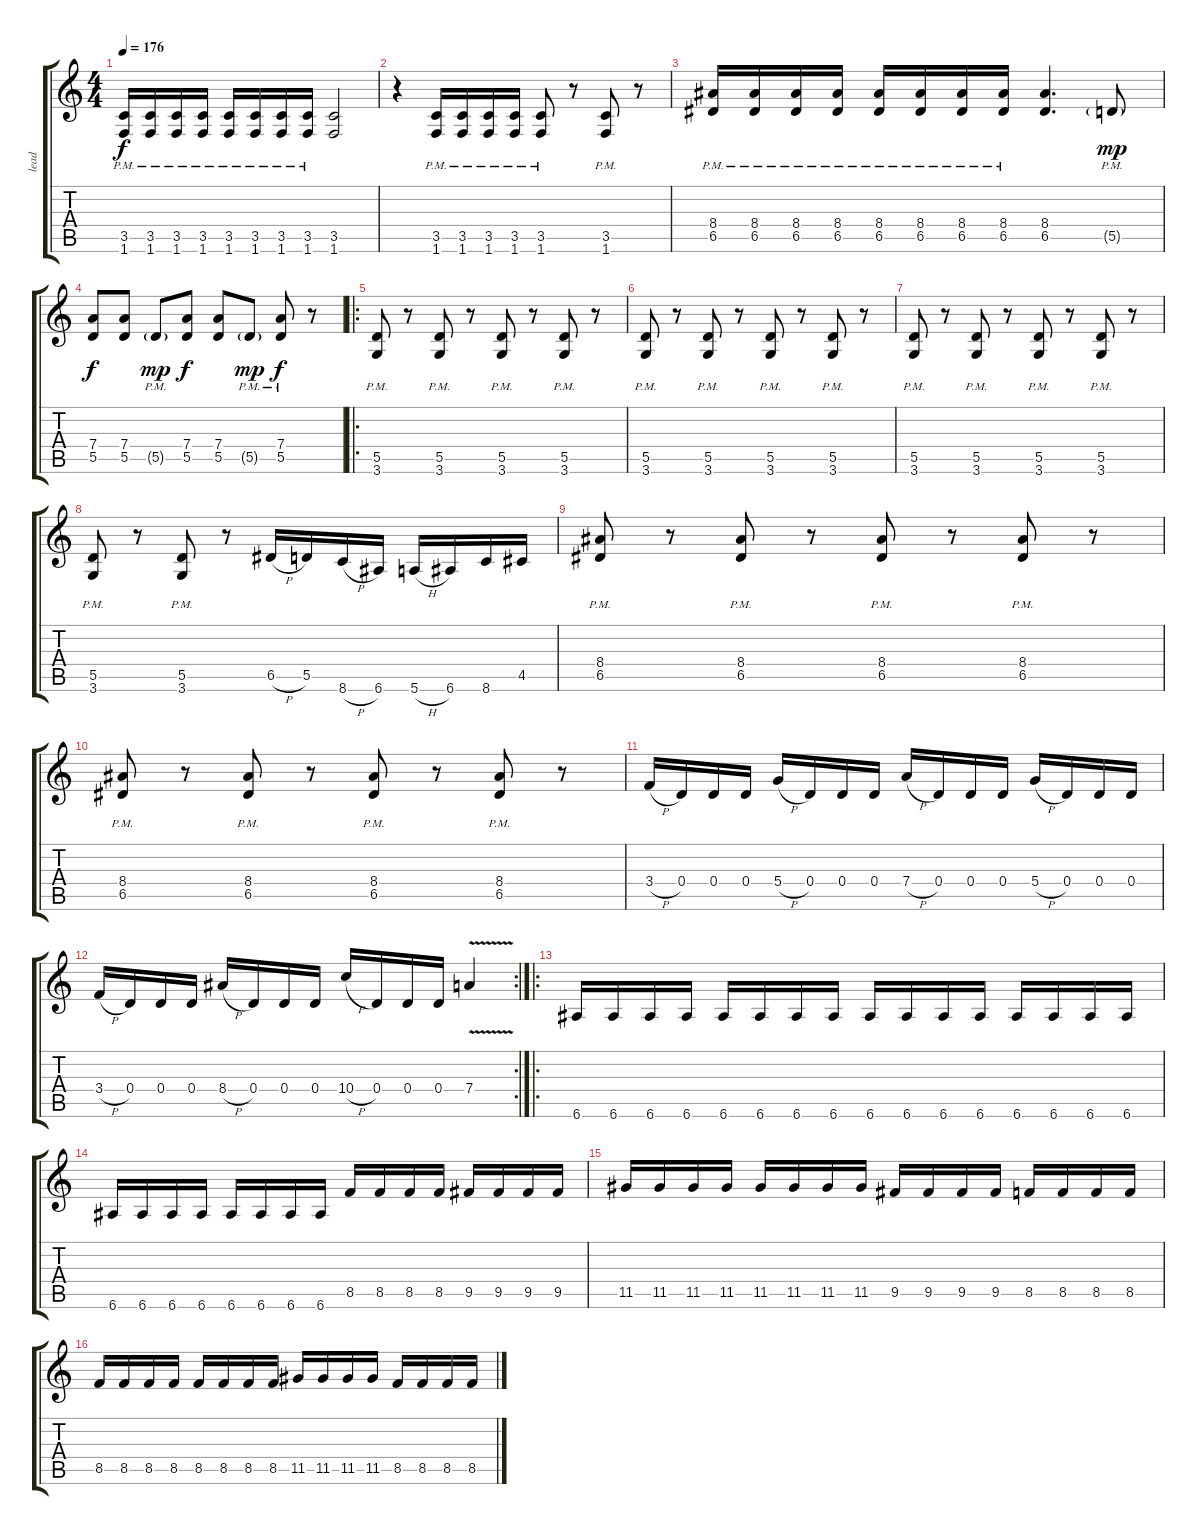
\track ("lead" "lead") {instrument electricguitarclean}
\staff {score tabs}
\tuning (E4 B3 G3 D3 A2 E2) {hide}
\ts (4 4)
\tempo 176
\clef g2
\ks c
(3.5{pm} 1.6{pm}).16{dy f} (3.5{pm} 1.6{pm}).16 (3.5{pm} 1.6{pm}).16 (3.5{pm} 1.6{pm}).16 (3.5{pm} 1.6{pm}).16 (3.5{pm} 1.6{pm}).16 (3.5{pm} 1.6{pm}).16 (3.5{pm} 1.6{pm}).16 (3.5 1.6).2 |
r.4 (3.5{pm} 1.6{pm}).16 (3.5{pm} 1.6{pm}).16 (3.5{pm} 1.6{pm}).16 (3.5{pm} 1.6{pm}).16 (3.5{pm} 1.6{pm}).8 r.8 (3.5{pm} 1.6{pm}).8 r.8 |
(8.4{pm} 6.5{pm}).16 (8.4{pm} 6.5{pm}).16 (8.4{pm} 6.5{pm}).16 (8.4{pm} 6.5{pm}).16 (8.4{pm} 6.5{pm}).16 (8.4{pm} 6.5{pm}).16 (8.4{pm} 6.5{pm}).16 (8.4{pm} 6.5{pm}).16 (8.4 6.5).4{d} 5.5{g pm}.8{dy mp} |
(7.4 5.5).8{dy f} (7.4 5.5).8 5.5{g pm}.8{dy mp} (7.4 5.5).8{dy f} (7.4 5.5).8 5.5{g pm}.8{dy mp} (7.4{pm} 5.5{pm}).8{dy f} r.8 |
\ro
(5.5{pm} 3.6{pm}).8 r.8 (5.5{pm} 3.6{pm}).8 r.8 (5.5{pm} 3.6{pm}).8 r.8 (5.5{pm} 3.6{pm}).8 r.8 |
(5.5{pm} 3.6{pm}).8 r.8 (5.5{pm} 3.6{pm}).8 r.8 (5.5{pm} 3.6{pm}).8 r.8 (5.5{pm} 3.6{pm}).8 r.8 |
(5.5{pm} 3.6{pm}).8 r.8 (5.5{pm} 3.6{pm}).8 r.8 (5.5{pm} 3.6{pm}).8 r.8 (5.5{pm} 3.6{pm}).8 r.8 |
(5.5{pm} 3.6{pm}).8 r.8 (5.5{pm} 3.6{pm}).8 r.8 6.5{h}.16 5.5.16 8.6{h}.16 6.6.16 5.6{h}.16 6.6.16 8.6.16 4.5.16 |
(8.4{pm} 6.5{pm}).8 r.8 (8.4{pm} 6.5{pm}).8 r.8 (8.4{pm} 6.5{pm}).8 r.8 (8.4{pm} 6.5{pm}).8 r.8 |
(8.4{pm} 6.5{pm}).8 r.8 (8.4{pm} 6.5{pm}).8 r.8 (8.4{pm} 6.5{pm}).8 r.8 (8.4{pm} 6.5{pm}).8 r.8 |
3.4{h}.16 0.4.16 0.4.16 0.4.16 5.4{h}.16 0.4.16 0.4.16 0.4.16 7.4{h}.16 0.4.16 0.4.16 0.4.16 5.4{h}.16 0.4.16 0.4.16 0.4.16 |
\rc 2
3.4{h}.16 0.4.16 0.4.16 0.4.16 8.4{h}.16 0.4.16 0.4.16 0.4.16 10.4{h}.16 0.4.16 0.4.16 0.4.16 7.4{v}.4 |
\ro
6.6.16 6.6.16 6.6.16 6.6.16 6.6.16 6.6.16 6.6.16 6.6.16 6.6.16 6.6.16 6.6.16 6.6.16 6.6.16 6.6.16 6.6.16 6.6.16 |
6.6.16 6.6.16 6.6.16 6.6.16 6.6.16 6.6.16 6.6.16 6.6.16 8.5.16 8.5.16 8.5.16 8.5.16 9.5.16 9.5.16 9.5.16 9.5.16 |
11.5.16 11.5.16 11.5.16 11.5.16 11.5.16 11.5.16 11.5.16 11.5.16 9.5.16 9.5.16 9.5.16 9.5.16 8.5.16 8.5.16 8.5.16 8.5.16 |
8.5.16 8.5.16 8.5.16 8.5.16 8.5.16 8.5.16 8.5.16 8.5.16 11.5.16 11.5.16 11.5.16 11.5.16 8.5.16 8.5.16 8.5.16 8.5.16
